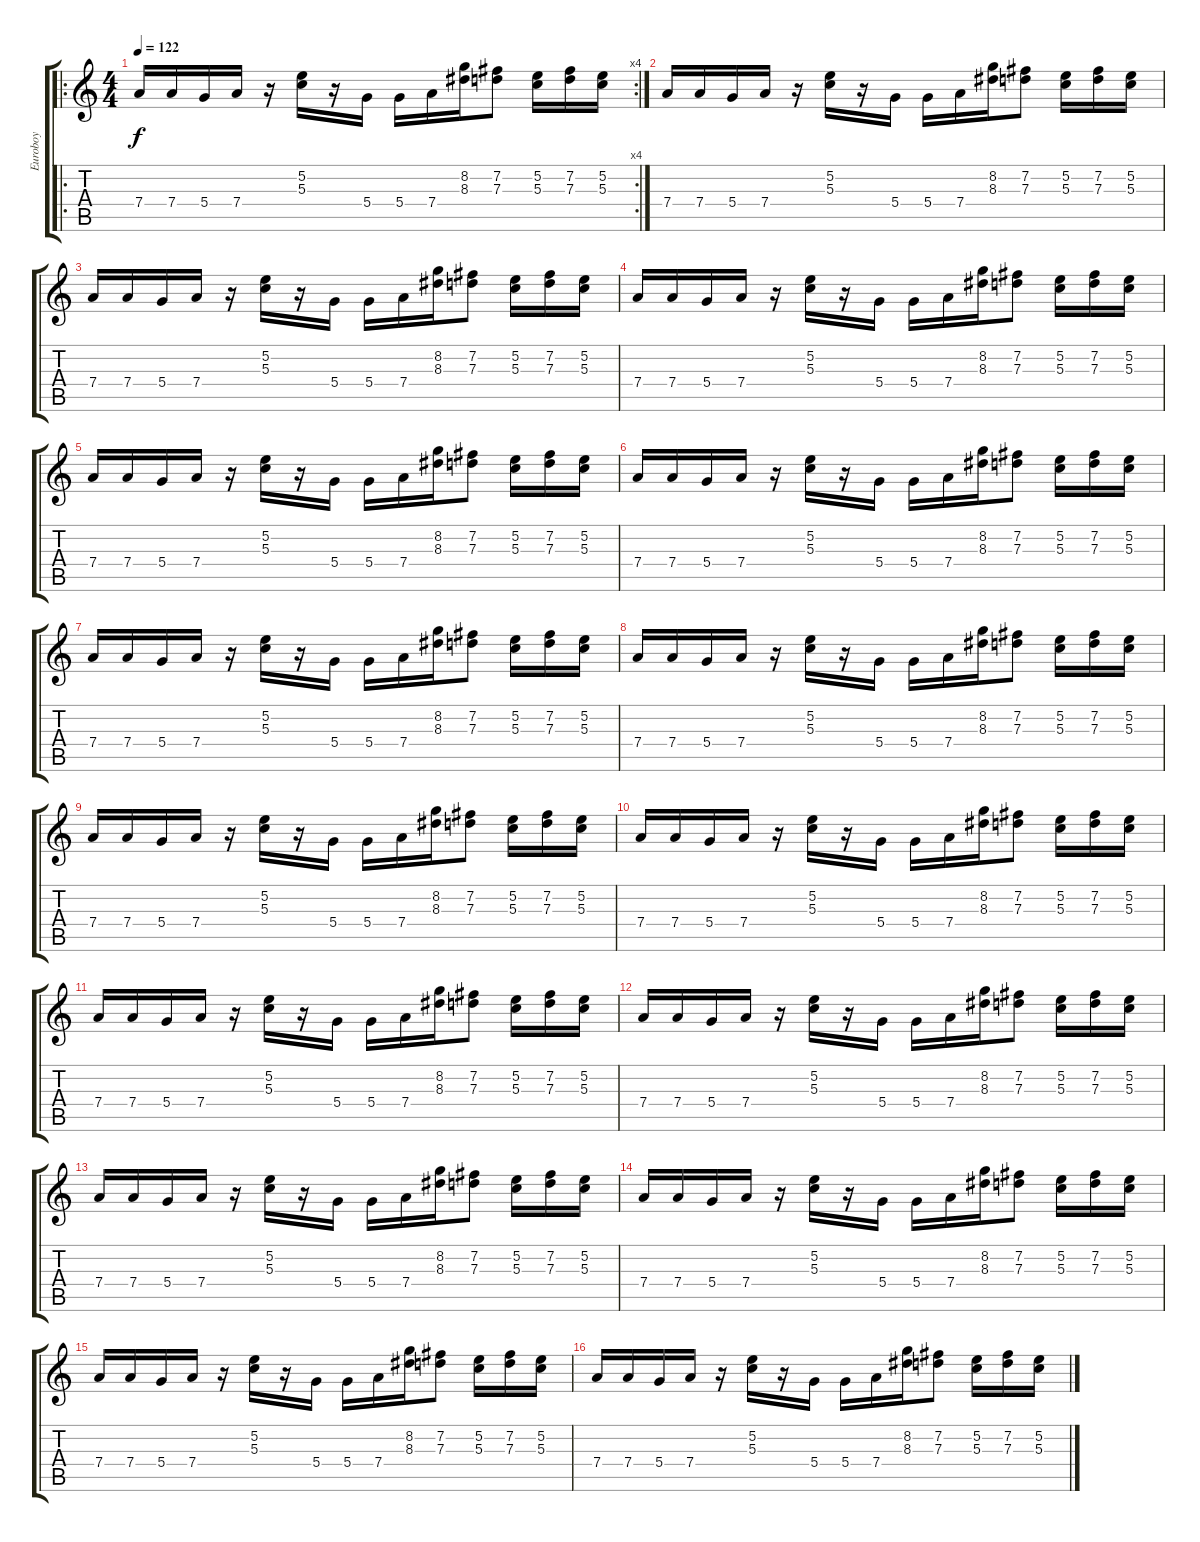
\track ("Euroboy" "Euroboy") {instrument distortionguitar}
\staff {score tabs}
\tuning (E4 B3 G3 D3 A2 E2) {hide}
\ro
\rc 4
\ts (4 4)
\tempo 122
\clef g2
\ks c
7.4.16{dy f} 7.4.16 5.4.16 7.4.16 r.16 (5.2 5.3).16 r.16 5.4.16 5.4.16 7.4.16 (8.2 8.3).16 (7.2 7.3).8 (5.2 5.3).16 (7.2 7.3).16 (5.2 5.3).16 |
7.4.16 7.4.16 5.4.16 7.4.16 r.16 (5.2 5.3).16 r.16 5.4.16 5.4.16 7.4.16 (8.2 8.3).16 (7.2 7.3).8 (5.2 5.3).16 (7.2 7.3).16 (5.2 5.3).16 |
7.4.16 7.4.16 5.4.16 7.4.16 r.16 (5.2 5.3).16 r.16 5.4.16 5.4.16 7.4.16 (8.2 8.3).16 (7.2 7.3).8 (5.2 5.3).16 (7.2 7.3).16 (5.2 5.3).16 |
7.4.16 7.4.16 5.4.16 7.4.16 r.16 (5.2 5.3).16 r.16 5.4.16 5.4.16 7.4.16 (8.2 8.3).16 (7.2 7.3).8 (5.2 5.3).16 (7.2 7.3).16 (5.2 5.3).16 |
7.4.16 7.4.16 5.4.16 7.4.16 r.16 (5.2 5.3).16 r.16 5.4.16 5.4.16 7.4.16 (8.2 8.3).16 (7.2 7.3).8 (5.2 5.3).16 (7.2 7.3).16 (5.2 5.3).16 |
7.4.16 7.4.16 5.4.16 7.4.16 r.16 (5.2 5.3).16 r.16 5.4.16 5.4.16 7.4.16 (8.2 8.3).16 (7.2 7.3).8 (5.2 5.3).16 (7.2 7.3).16 (5.2 5.3).16 |
7.4.16 7.4.16 5.4.16 7.4.16 r.16 (5.2 5.3).16 r.16 5.4.16 5.4.16 7.4.16 (8.2 8.3).16 (7.2 7.3).8 (5.2 5.3).16 (7.2 7.3).16 (5.2 5.3).16 |
7.4.16 7.4.16 5.4.16 7.4.16 r.16 (5.2 5.3).16 r.16 5.4.16 5.4.16 7.4.16 (8.2 8.3).16 (7.2 7.3).8 (5.2 5.3).16 (7.2 7.3).16 (5.2 5.3).16 |
7.4.16 7.4.16 5.4.16 7.4.16 r.16 (5.2 5.3).16 r.16 5.4.16 5.4.16 7.4.16 (8.2 8.3).16 (7.2 7.3).8 (5.2 5.3).16 (7.2 7.3).16 (5.2 5.3).16 |
7.4.16 7.4.16 5.4.16 7.4.16 r.16 (5.2 5.3).16 r.16 5.4.16 5.4.16 7.4.16 (8.2 8.3).16 (7.2 7.3).8 (5.2 5.3).16 (7.2 7.3).16 (5.2 5.3).16 |
7.4.16 7.4.16 5.4.16 7.4.16 r.16 (5.2 5.3).16 r.16 5.4.16 5.4.16 7.4.16 (8.2 8.3).16 (7.2 7.3).8 (5.2 5.3).16 (7.2 7.3).16 (5.2 5.3).16 |
7.4.16 7.4.16 5.4.16 7.4.16 r.16 (5.2 5.3).16 r.16 5.4.16 5.4.16 7.4.16 (8.2 8.3).16 (7.2 7.3).8 (5.2 5.3).16 (7.2 7.3).16 (5.2 5.3).16 |
7.4.16 7.4.16 5.4.16 7.4.16 r.16 (5.2 5.3).16 r.16 5.4.16 5.4.16 7.4.16 (8.2 8.3).16 (7.2 7.3).8 (5.2 5.3).16 (7.2 7.3).16 (5.2 5.3).16 |
7.4.16 7.4.16 5.4.16 7.4.16 r.16 (5.2 5.3).16 r.16 5.4.16 5.4.16 7.4.16 (8.2 8.3).16 (7.2 7.3).8 (5.2 5.3).16 (7.2 7.3).16 (5.2 5.3).16 |
7.4.16 7.4.16 5.4.16 7.4.16 r.16 (5.2 5.3).16 r.16 5.4.16 5.4.16 7.4.16 (8.2 8.3).16 (7.2 7.3).8 (5.2 5.3).16 (7.2 7.3).16 (5.2 5.3).16 |
7.4.16 7.4.16 5.4.16 7.4.16 r.16 (5.2 5.3).16 r.16 5.4.16 5.4.16 7.4.16 (8.2 8.3).16 (7.2 7.3).8 (5.2 5.3).16 (7.2 7.3).16 (5.2 5.3).16
